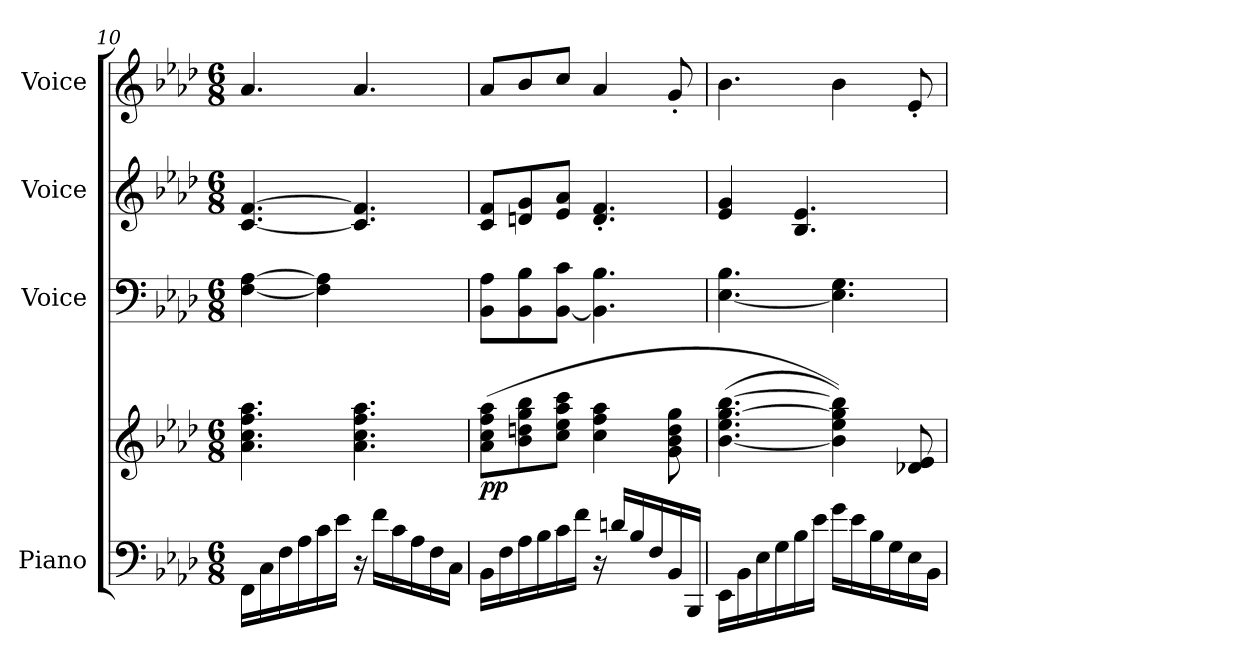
**kern	**kern	**dynam	**kern	**kern	**kern
*part4	*part4	*part4	*part3	*part2	*part1
*staff5	*staff4	*staff4/5	*staff3	*staff2	*staff1
*I"Piano	*	*	*I"Voice	*I"Voice	*I"Voice
*I'Piano	*	*	*I'Voice	*I'Voice	*I'Voice
*clefF4	*clefG2	*	*clefF4	*clefG2	*clefG2
*k[b-e-a-d-]	*k[b-e-a-d-]	*	*k[b-e-a-d-]	*k[b-e-a-d-]	*k[b-e-a-d-]
*M6/8	*M6/8	*	*M6/8	*M6/8	*M6/8
=10	=10	=10	=10	=10	=10
16FF\LL	4.a-\ 4.cc\ 4.ff\ 4.aa-\	.	[<4F\ [>4A-\	[<4.c/ [>4.f/	4.a-/
16C\	.	.	.	.	.
16F\	.	.	.	.	.
16A-\	.	.	.	.	.
16c\	.	.	4F\] 4A-\]	.	.
16e-\JJ	.	.	.	.	.
16r	4.a-\ 4.cc\ 4.ff\ 4.aa-\	.	.	4.c/] 4.f/]	4.a-/
16f\LL	.	.	.	.	.
16c\	.	.	4ryy	.	.
16A-\	.	.	.	.	.
16F\	.	.	.	.	.
16C\JJ	.	.	.	.	.
!!LO:LB:g=z
=11	=11	=11	=11	=11	=11
!	!	!LO:DY:b	!	!	!
16BB-\LL	(>8a-\ 8cc\ 8ff\ 8aa-\L	pp	8BB-\ 8A-\L	8c/ 8f/L	8a-/L
16F\	.	.	.	.	.
16A-\	8b-\ 8ddn\ 8gg\ 8bb-\	.	8BB-\ 8B-\	8dn/ 8g/	8b-/
16B-\	.	.	.	.	.
16c\	8cc\ 8ee-\ 8aa-\ 8ccc\J	.	[<8BB-\ 8c\J	8e-/ 8a-/J	8cc/J
16f\JJ	.	.	.	.	.
16r	4cc\ 4ff\ 4aa-\	.	4.BB-\] 4.B-\	4.d/'< 4.f/'<	4a-/
16dn/LL	.	.	.	.	.
16B-/	.	.	.	.	.
16F/	.	.	.	.	.
16BB-/	8g\ 8b-\ 8dd\ 8gg\	.	.	.	8g'</
16BBB-/JJ	.	.	.	.	.
=12	=12	=12	=12	=12	=12
16EE-\LL	(>[<4.b-\ 4.ee-\ [>4.gg\ [>4.bb-\	.	[<4.E-\ 4.B-\	4e-/ 4g/	4.b-\
16BB-\	.	.	.	.	.
16E-\	.	.	.	.	.
16G\	.	.	.	.	.
16B-\	.	.	.	4.B-/ 4.e-/	.
16e-\JJ	.	.	.	.	.
16g\LL	4b-\] 4ee-\ 4gg\] 4bb-\]))	.	4.E-\] 4.G\	.	4b-\
16e-\	.	.	.	.	.
16B-\	.	.	.	.	.
16G\	.	.	.	.	.
16E-\	8d-X/ 8e-/	.	.	8ryy	8e-'</
16BB-\JJ	.	.	.	.	.
=	=	=	=	=	=
*-	*-	*-	*-	*-	*-
